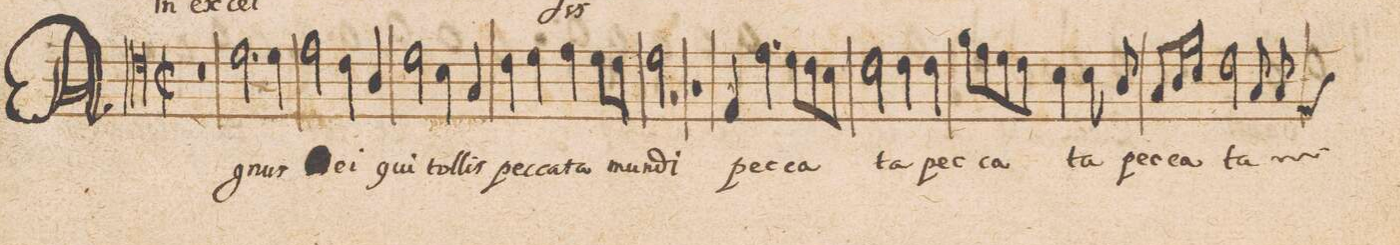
**kern	**text
*I"ALTVS.	*
*clefC4	*
*k[]	*
*met(C|)	*
*M2/1	*
0r	.
=2-	=2-
*2\right	*
2.d\	A-
4d\	-gnus
2e\	De-
4c\	-i
4A/	qui
=3-	=3-
2d\	tol-
4B\	-lis
4G/	pec-
4c\	-ca-
4d\	-ta
4e\	mun-
8d\L	.
8c\J	.
=4-	=4-
2d\	-di
2r	.
1r	.
=5-	=5-
4E/	pec-
4.e\	-ca-
8d\L	.
8c\	.
8B\J	.
2c\	.
4c\	-ta
4c\	pec-
=6-	=6-
8f\L	-ca-
8e\	.
8d\	.
8c\J	.
4B\	.
8B\	-ta
8A/	pec-
8G/L	-ca-
16A/L	.
16B/JJ	.
2c\	.
8G/	-ta
*custos:E	*
*	*ij
8G/	pec-
=7-	=7-
*-	*-
